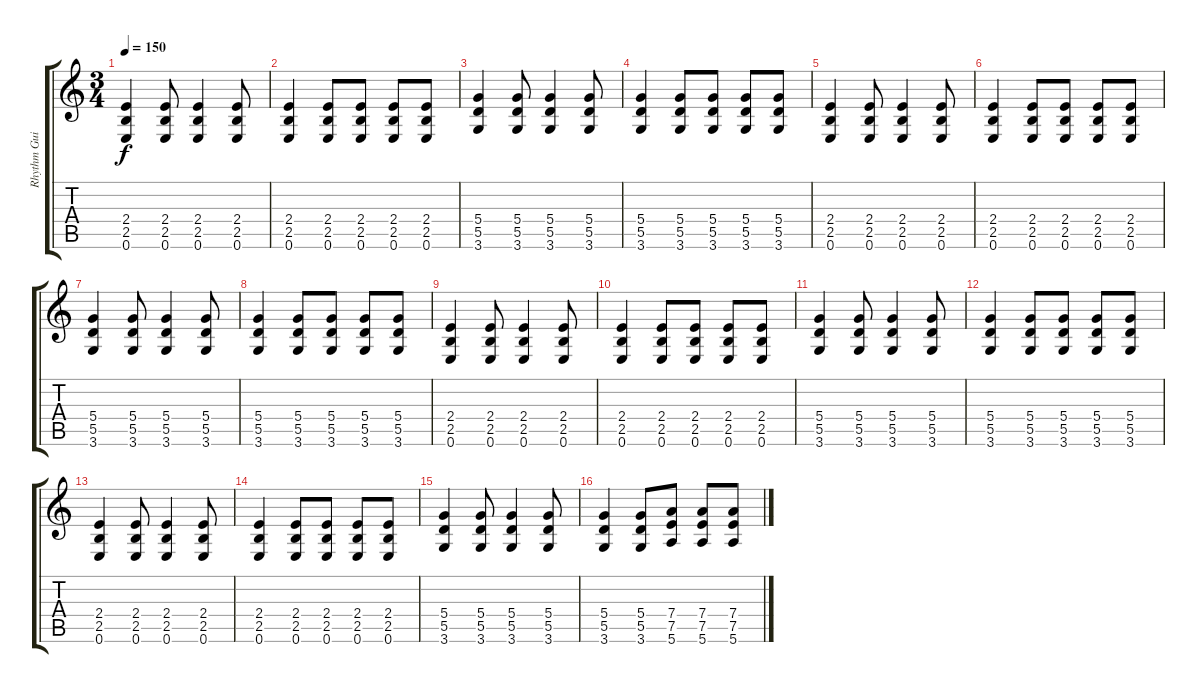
\track ("Rhythm Guitar" "Rhythm Gui") {instrument distortionguitar}
\staff {score tabs}
\tuning (E4 B3 G3 D3 A2 E2) {hide}
\ts (3 4)
\tempo 150
\clef g2
\ks c
(2.4 2.5 0.6).4{dy f} (2.4 2.5 0.6).8 (2.4 2.5 0.6).4 (2.4 2.5 0.6).8 |
(2.4 2.5 0.6).4 (2.4 2.5 0.6).8 (2.4 2.5 0.6).8 (2.4 2.5 0.6).8 (2.4 2.5 0.6).8 |
(5.4 5.5 3.6).4 (5.4 5.5 3.6).8 (5.4 5.5 3.6).4 (5.4 5.5 3.6).8 |
(5.4 5.5 3.6).4 (5.4 5.5 3.6).8 (5.4 5.5 3.6).8 (5.4 5.5 3.6).8 (5.4 5.5 3.6).8 |
(2.4 2.5 0.6).4 (2.4 2.5 0.6).8 (2.4 2.5 0.6).4 (2.4 2.5 0.6).8 |
(2.4 2.5 0.6).4 (2.4 2.5 0.6).8 (2.4 2.5 0.6).8 (2.4 2.5 0.6).8 (2.4 2.5 0.6).8 |
(5.4 5.5 3.6).4 (5.4 5.5 3.6).8 (5.4 5.5 3.6).4 (5.4 5.5 3.6).8 |
(5.4 5.5 3.6).4 (5.4 5.5 3.6).8 (5.4 5.5 3.6).8 (5.4 5.5 3.6).8 (5.4 5.5 3.6).8 |
(2.4 2.5 0.6).4{volume 13} (2.4 2.5 0.6).8 (2.4 2.5 0.6).4 (2.4 2.5 0.6).8 |
(2.4 2.5 0.6).4 (2.4 2.5 0.6).8 (2.4 2.5 0.6).8 (2.4 2.5 0.6).8 (2.4 2.5 0.6).8 |
(5.4 5.5 3.6).4 (5.4 5.5 3.6).8 (5.4 5.5 3.6).4 (5.4 5.5 3.6).8 |
(5.4 5.5 3.6).4 (5.4 5.5 3.6).8 (5.4 5.5 3.6).8 (5.4 5.5 3.6).8 (5.4 5.5 3.6).8 |
(2.4 2.5 0.6).4 (2.4 2.5 0.6).8 (2.4 2.5 0.6).4 (2.4 2.5 0.6).8 |
(2.4 2.5 0.6).4 (2.4 2.5 0.6).8 (2.4 2.5 0.6).8 (2.4 2.5 0.6).8 (2.4 2.5 0.6).8 |
(5.4 5.5 3.6).4 (5.4 5.5 3.6).8 (5.4 5.5 3.6).4 (5.4 5.5 3.6).8 |
(5.4 5.5 3.6).4 (5.4 5.5 3.6).8 (7.4 7.5 5.6).8 (7.4 7.5 5.6).8 (7.4 7.5 5.6).8
